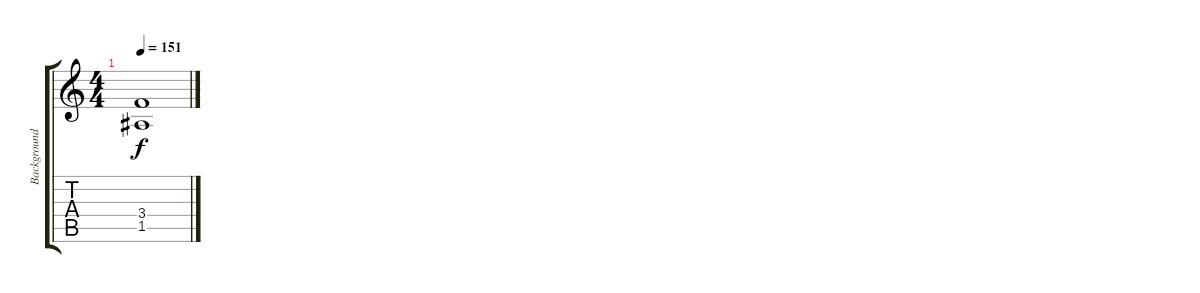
\track ("Background gtr" "Background") {instrument overdrivenguitar}
\staff {score tabs}
\tuning (E4 B3 G3 D3 A2 E2) {hide}
\ts (4 4)
\tempo 151
\clef g2
\ks c
(3.4 1.5).1{dy f}
